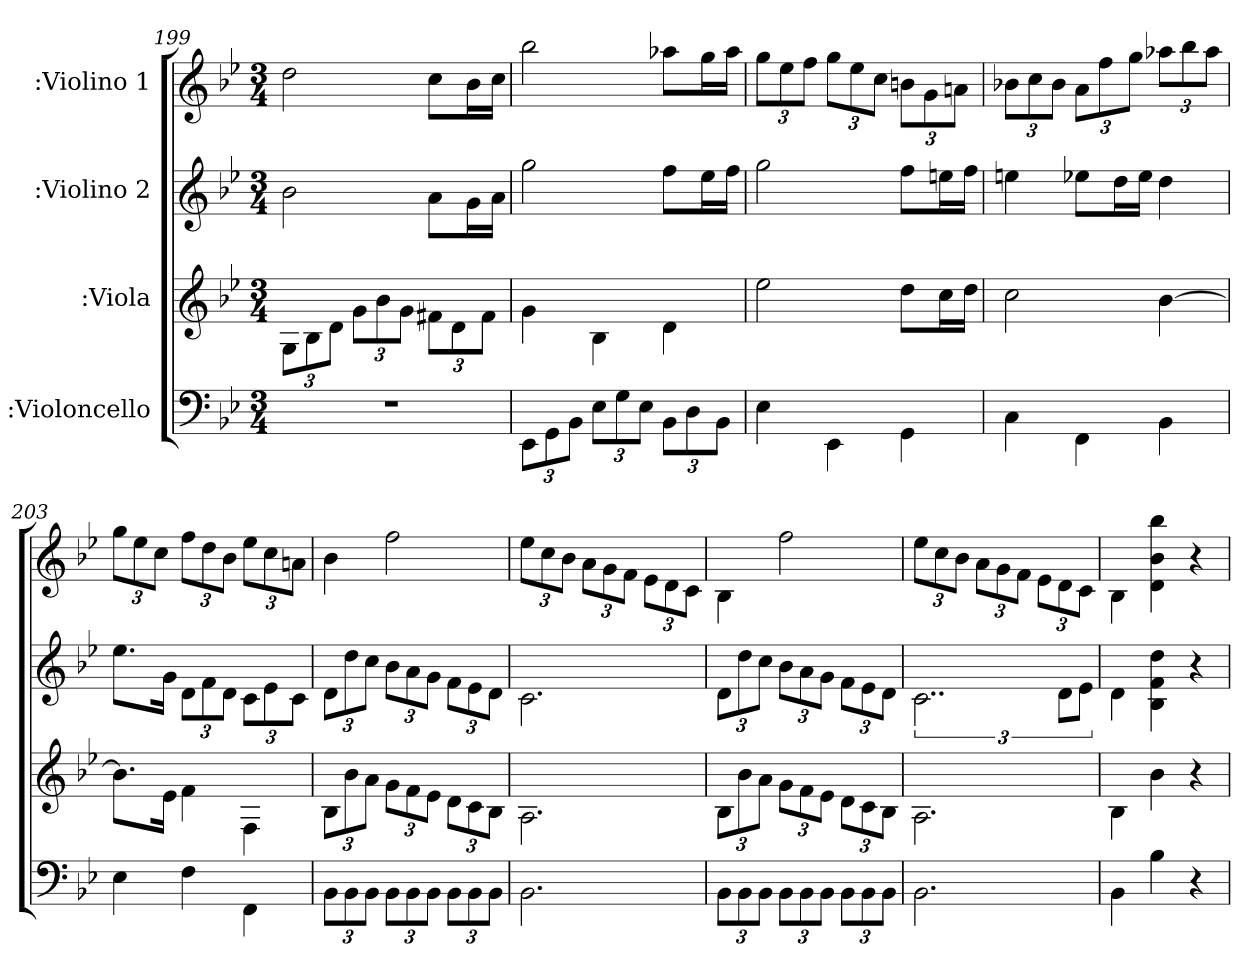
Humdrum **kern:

**kern	**kern	**kern	**kern
*part4	*part3	*part2	*part1
*staff4	*staff3	*staff2	*staff1
*I":Violoncello	*I":Viola	*I":Violino 2	*I":Violino 1
*k[b-e-]	*k[b-e-]	*k[b-e-]	*k[b-e-]
*B-:	*B-:	*B-:	*B-:
*M3/4	*M3/4	*M3/4	*M3/4
=199	=199	=199	=199
2.r	12G\L	2b-\	2dd\
.	12B-\	.	.
.	12d\J	.	.
.	12g\L	.	.
.	12b-\	.	.
.	12g\J	.	.
.	12f#X\L	8a\L	8cc\L
.	12d\	.	.
.	.	16g\L	16b-\L
.	12f#\J	.	.
.	.	16a\JJ	16cc\JJ
=200	=200	=200	=200
12EE-\L	4g\	2gg\	2bb-\
12GG\	.	.	.
12BB-\J	.	.	.
12E-\L	4B-\	.	.
12G\	.	.	.
12E-\J	.	.	.
12BB-\L	4d\	8ff\L	8aa-X\L
12D\	.	.	.
.	.	16ee-\L	16gg\L
12BB-\J	.	.	.
.	.	16ff\JJ	16aa-\JJ
=201	=201	=201	=201
4E-\	2ee-\	2gg\	12gg\L
.	.	.	12ee-\
.	.	.	12ff\J
4EE-\	.	.	12gg\L
.	.	.	12ee-\
.	.	.	12cc\J
4GG\	8dd\L	8ff\L	12bn\L
.	.	.	12g\
.	16cc\L	16een\L	.
.	.	.	12an\J
.	16dd\JJ	16ff\JJ	.
=202	=202	=202	=202
4C\	2cc\	4een\	12b-X\L
.	.	.	12cc\
.	.	.	12b-\J
4FF\	.	8ee-X\L	12a\L
.	.	.	12ff\
.	.	16dd\L	.
.	.	.	12gg\J
.	.	16ee-\JJ	.
4BB-\	[4b-\	4dd\	12aa-X\L
.	.	.	12bb-\
.	.	.	12aa-\J
=203	=203	=203	=203
4E-\	8.b-\L]	8.ee-\L	12gg\L
.	.	.	12ee-\
.	.	.	12cc\J
.	16e-\Jk	16g\Jk	.
4F\	4f\	12d\L	12ff\L
.	.	12f\	12dd\
.	.	12d\J	12b-\J
4FF\	4F\	12c\L	12ee-\L
.	.	12e-\	12cc\
.	.	12c\J	12an\J
=204	=204	=204	=204
12BB-\L	12B-\L	12d\L	4b-\
12BB-\	12b-\	12dd\	.
12BB-\J	12a\J	12cc\J	.
12BB-\L	12g\L	12b-\L	2ff\
12BB-\	12f\	12a\	.
12BB-\J	12e-\J	12g\J	.
12BB-\L	12d\L	12f\L	.
12BB-\	12c\	12e-\	.
12BB-\J	12B-\J	12d\J	.
=205	=205	=205	=205
2.BB-\	2.A\	2.c\	12ee-\L
.	.	.	12cc\
.	.	.	12b-\J
.	.	.	12a\L
.	.	.	12g\
.	.	.	12f\J
.	.	.	12e-\L
.	.	.	12d\
.	.	.	12c\J
=206	=206	=206	=206
12BB-\L	12B-\L	12d\L	4B-\
12BB-\	12b-\	12dd\	.
12BB-\J	12a\J	12cc\J	.
12BB-\L	12g\L	12b-\L	2ff\
12BB-\	12f\	12a\	.
12BB-\J	12e-\J	12g\J	.
12BB-\L	12d\L	12f\L	.
12BB-\	12c\	12e-\	.
12BB-\J	12B-\J	12d\J	.
=207	=207	=207	=207
2.BB-\	2.A\	3..c\	12ee-\L
.	.	.	12cc\
.	.	.	12b-\J
.	.	.	12a\L
.	.	.	12g\
.	.	.	12f\J
.	.	.	12e-\L
.	.	12d\L	12d\
.	.	12e-\J	12c\J
=208	=208	=208	=208
4BB-\	4B-\	4d\	4B-\
4B-\	4b-\	4dd\ 4f\ 4B-\	4bb-\ 4b-\ 4d\
4r	4r	4r	4r
=	=	=	=
*-	*-	*-	*-
